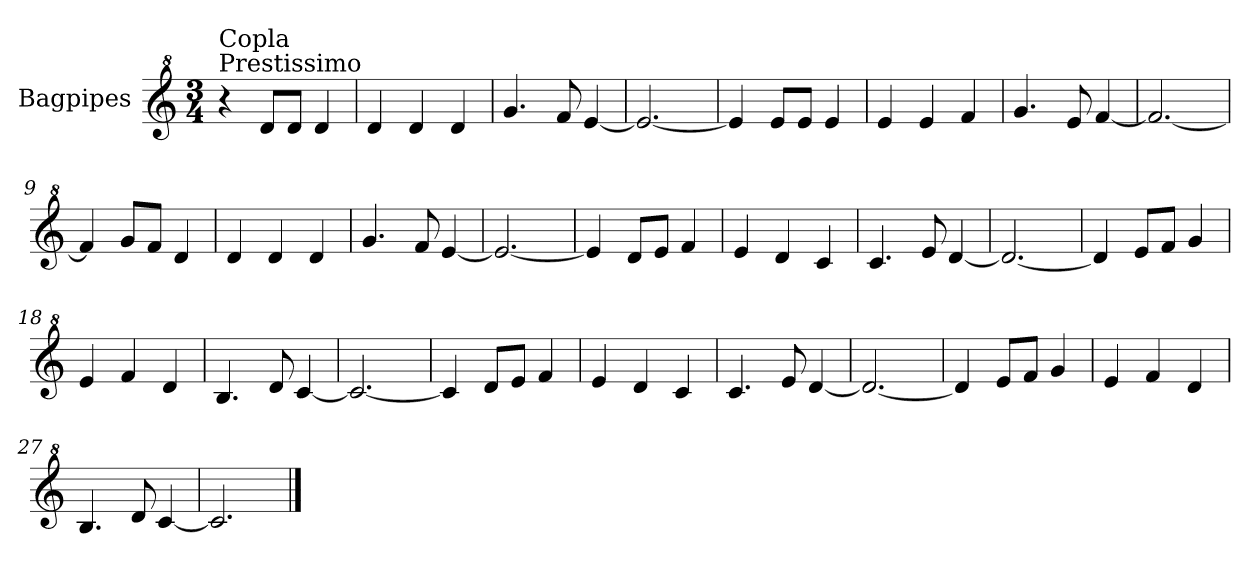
**kern
*part1
*staff1
*I"Bagpipes
*I'Bag
*clefG^2
*k[]
*C:
*M3/4
=1
!LO:TX:a:t=Prestissimo
!LO:TX:a:t=Copla
4r
8dd/L
8dd/J
4dd/
=2
4dd/
4dd/
4dd/
=3
4.gg/
8ff/
[4ee/
=4
2.ee/_
=5
4ee/]
8ee/L
8ee/J
4ee/
=6
4ee/
4ee/
4ff/
=7
4.gg/
8ee/
[4ff/
=8
2.ff/_
=9
4ff/]
8gg/L
8ff/J
4dd/
=10
4dd/
4dd/
4dd/
!!LO:LB:g=z
=11
4.gg/
8ff/
[4ee/
=12
2.ee/_
=13
4ee/]
8dd/L
8ee/J
4ff/
=14
4ee/
4dd/
4cc/
=15
4.cc/
8ee/
[4dd/
=16
2.dd/_
=17
4dd/]
8ee/L
8ff/J
4gg/
=18
4ee/
4ff/
4dd/
=19
4.b/
8dd/
[4cc/
=20
2.cc/_
!!LO:LB:g=z
=21
4cc/]
8dd/L
8ee/J
4ff/
=22
4ee/
4dd/
4cc/
=23
4.cc/
8ee/
[4dd/
=24
2.dd/_
=25
4dd/]
8ee/L
8ff/J
4gg/
=26
4ee/
4ff/
4dd/
=27
4.b/
8dd/
[4cc/
=28
2.cc/]
==
*-
